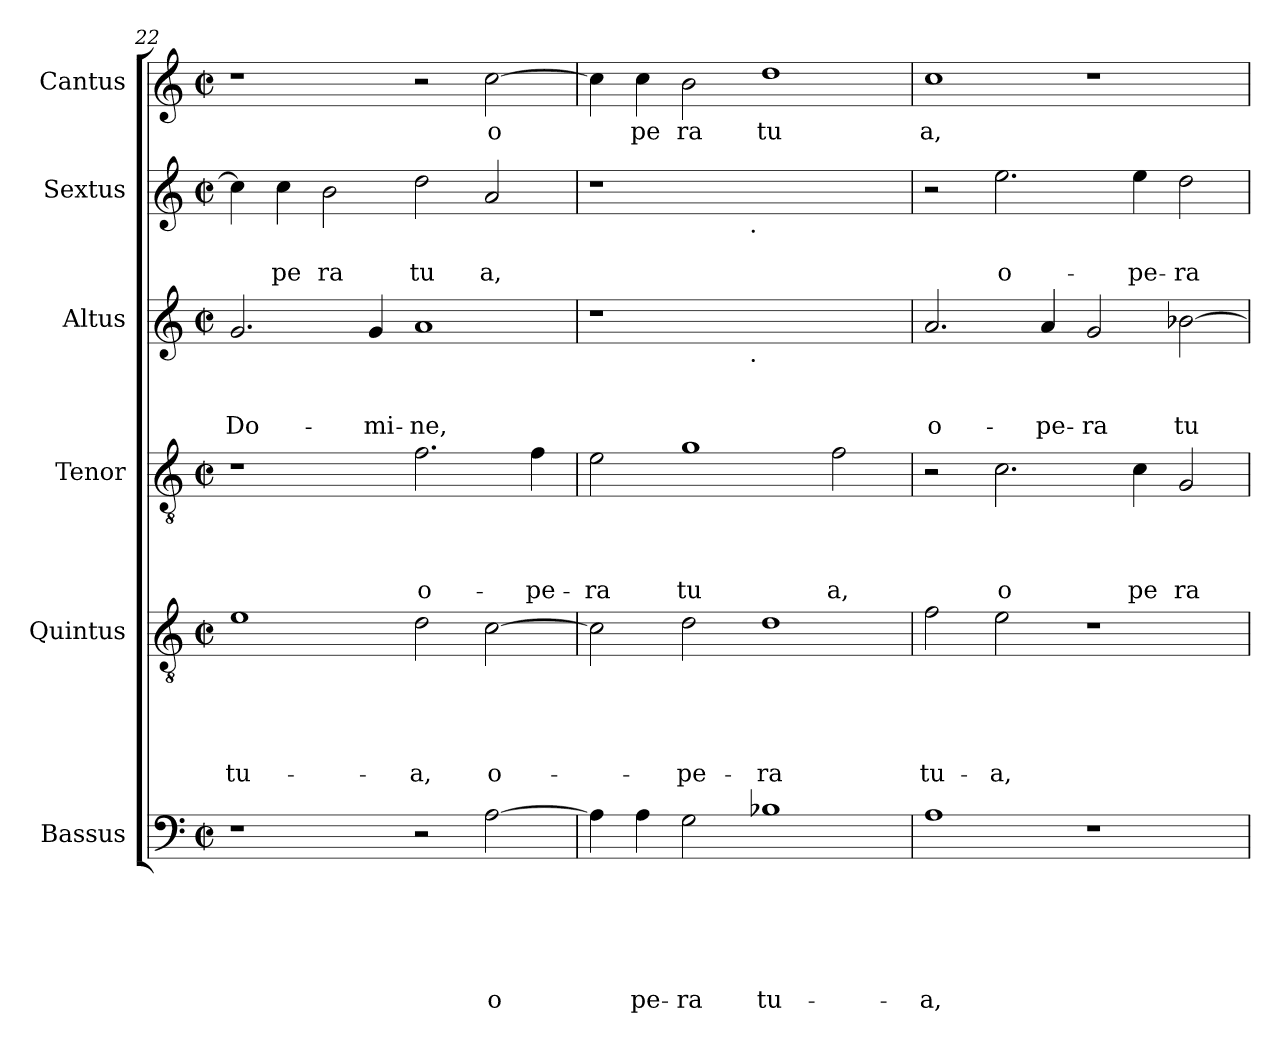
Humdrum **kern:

**kern	**text	**text	**text	**text	**text	**text	**kern	**text	**text	**text	**text	**text	**kern	**text	**text	**text	**text	**kern	**text	**text	**text	**kern	**text	**text	**kern	**text
*part6	*part6	*part6	*part6	*part6	*part6	*part6	*part5	*part5	*part5	*part5	*part5	*part5	*part4	*part4	*part4	*part4	*part4	*part3	*part3	*part3	*part3	*part2	*part2	*part2	*part1	*part1
*staff6	*staff6	*staff6	*staff6	*staff6	*staff6	*staff6	*staff5	*staff5	*staff5	*staff5	*staff5	*staff5	*staff4	*staff4	*staff4	*staff4	*staff4	*staff3	*staff3	*staff3	*staff3	*staff2	*staff2	*staff2	*staff1	*staff1
*I"Bassus	*	*	*	*	*	*	*I"Quintus	*	*	*	*	*	*I"Tenor	*	*	*	*	*I"Altus	*	*	*	*I"Sextus	*	*	*I"Cantus	*
*clefF4	*	*	*	*	*	*	*clefGv2	*	*	*	*	*	*clefGv2	*	*	*	*	*clefG2	*	*	*	*clefG2	*	*	*clefG2	*
*k[]	*	*	*	*	*	*	*k[]	*	*	*	*	*	*k[]	*	*	*	*	*k[]	*	*	*	*k[]	*	*	*k[]	*
*C:	*	*	*	*	*	*	*C:	*	*	*	*	*	*C:	*	*	*	*	*C:	*	*	*	*C:	*	*	*C:	*
*M2/2	*	*	*	*	*	*	*M2/2	*	*	*	*	*	*M2/2	*	*	*	*	*M2/2	*	*	*	*M2/2	*	*	*M2/2	*
*met(c|)	*	*	*	*	*	*	*met(c|)	*	*	*	*	*	*met(c|)	*	*	*	*	*met(c|)	*	*	*	*met(c|)	*	*	*met(c|)	*
=22	=22	=22	=22	=22	=22	=22	=22	=22	=22	=22	=22	=22	=22	=22	=22	=22	=22	=22	=22	=22	=22	=22	=22	=22	=22	=22
!	!	!	!	!	!	!	!	!	!	!	!	!LO:LY:b	!	!	!	!	!	!	!	!	!LO:LY:b	!	!	!	!	!
1r	.	.	.	.	.	.	1e	.	.	.	.	tu-	1r	.	.	.	.	2.g/	.	.	Do-	4cc\]	.	.	1r	.
!	!	!	!	!	!	!	!	!	!	!	!	!	!	!	!	!	!	!	!	!	!	!	!	!LO:LY:b	!	!
.	.	.	.	.	.	.	.	.	.	.	.	.	.	.	.	.	.	.	.	.	.	4cc\	.	pe	.	.
!	!	!	!	!	!	!	!	!	!	!	!	!	!	!	!	!	!	!	!	!	!	!	!	!LO:LY:b	!	!
.	.	.	.	.	.	.	.	.	.	.	.	.	.	.	.	.	.	.	.	.	.	2b\	.	ra	.	.
!	!	!	!	!	!	!	!	!	!	!	!	!	!	!	!	!	!	!	!	!	!LO:LY:b	!	!	!	!	!
.	.	.	.	.	.	.	.	.	.	.	.	.	.	.	.	.	.	4g/	.	.	-mi-	.	.	.	.	.
!	!	!	!	!	!	!	!	!	!	!	!	!LO:LY:b	!	!	!	!	!LO:LY:b	!	!	!	!LO:LY:b	!	!	!LO:LY:b	!	!
2r	.	.	.	.	.	.	2d\	.	.	.	.	-a,	2.f\	.	.	.	o-	1a	.	.	-ne,	2dd\	.	tu	2r	.
!	!	!	!	!	!	!LO:LY:b	!	!	!	!	!	!LO:LY:b	!	!	!	!	!	!	!	!	!	!	!	!LO:LY:b	!	!LO:LY:b
[<2A\	.	.	.	.	.	o	[<2c\	.	.	.	.	o-	.	.	.	.	.	.	.	.	.	2a/	.	a,	[<2cc\	o
!	!	!	!	!	!	!	!	!	!	!	!	!	!	!	!	!	!LO:LY:b	!	!	!	!	!	!	!	!	!
.	.	.	.	.	.	.	.	.	.	.	.	.	4f\	.	.	.	-pe-	.	.	.	.	.	.	.	.	.
!!LO:LB:g=z
=23	=23	=23	=23	=23	=23	=23	=23	=23	=23	=23	=23	=23	=23	=23	=23	=23	=23	=23	=23	=23	=23	=23	=23	=23	=23	=23
!	!	!	!	!	!	!	!	!	!	!	!	!	!	!	!	!	!LO:LY:b	!	!	!	!	!	!	!	!	!
*	*	*	*	*	*	*	*	*	*	*	*	*	*	*	*	*	*	*^	*	*	*	*^	*	*	*	*
4A\]	.	.	.	.	.	.	2c\]	.	.	.	.	.	2e\	.	.	.	-ra	1r	2ryy	.	.	.	1r	2ryy	.	.	4cc\]	.
!	!	!	!	!	!	!LO:LY:b	!	!	!	!	!	!	!	!	!	!	!	!	!	!	!	!	!	!	!	!	!	!LO:LY:b
4A\	.	.	.	.	.	pe-	.	.	.	.	.	.	.	.	.	.	.	.	.	.	.	.	.	.	.	.	4cc\	pe
!	!	!	!	!	!	!LO:LY:b	!	!	!	!	!	!LO:LY:b	!	!	!	!	!LO:LY:b	!	!	!	!	!	!	!	!	!	!	!LO:LY:b
2G\	.	.	.	.	.	-ra	2d\	.	.	.	.	-pe-	1g	.	.	.	tu	.	4...ryy	.	.	.	.	4...ryy	.	.	2b\	ra
!	!	!	!	!	!	!	!	!	!	!	!	!	!	!	!	!	!	!	!	!	!	!	!	!LO:TX:b:t=.	!	!	!	!
!	!	!	!	!	!	!	!	!	!	!	!	!	!	!	!	!	!	!	!LO:TX:b:t=.	!	!	!	!	!	!	!	!	!
.	.	.	.	.	.	.	.	.	.	.	.	.	.	.	.	.	.	.	1ryy	.	.	.	.	1ryy	.	.	.	.
!	!	!	!	!	!	!LO:LY:b	!	!	!	!	!	!LO:LY:b	!	!	!	!	!	!	!	!	!	!	!	!	!	!	!	!LO:LY:b
1B-X	.	.	.	.	.	tu-	1d	.	.	.	.	-ra	.	.	.	.	.	1ryy	.	.	.	.	1ryy	.	.	.	1dd	tu
!	!	!	!	!	!	!	!	!	!	!	!	!	!	!	!	!	!LO:LY:b	!	!	!	!	!	!	!	!	!	!	!
.	.	.	.	.	.	.	.	.	.	.	.	.	2f\	.	.	.	a,	.	.	.	.	.	.	.	.	.	.	.
.	.	.	.	.	.	.	.	.	.	.	.	.	.	.	.	.	.	.	32ryy	.	.	.	.	32ryy	.	.	.	.
=24	=24	=24	=24	=24	=24	=24	=24	=24	=24	=24	=24	=24	=24	=24	=24	=24	=24	=24	=24	=24	=24	=24	=24	=24	=24	=24	=24	=24
!	!	!	!	!	!	!LO:LY:b	!	!	!	!	!	!LO:LY:b	!	!	!	!	!	!	!	!	!	!LO:LY:b	!	!	!	!	!	!LO:LY:b
*	*	*	*	*	*	*	*	*	*	*	*	*	*	*	*	*	*	*v	*v	*	*	*	*	*	*	*	*	*
*	*	*	*	*	*	*	*	*	*	*	*	*	*	*	*	*	*	*	*	*	*	*v	*v	*	*	*	*
1A	.	.	.	.	.	-a,	2f\	.	.	.	.	tu-	2r	.	.	.	.	2.a/	.	.	o-	2r	.	.	1cc	a,
!	!	!	!	!	!	!	!	!	!	!	!	!LO:LY:b	!	!	!	!	!LO:LY:b	!	!	!	!	!	!	!LO:LY:b	!	!
.	.	.	.	.	.	.	2e\	.	.	.	.	-a,	2.c\	.	.	.	o	.	.	.	.	2.ee\	.	o-	.	.
!	!	!	!	!	!	!	!	!	!	!	!	!	!	!	!	!	!	!	!	!	!LO:LY:b	!	!	!	!	!
.	.	.	.	.	.	.	.	.	.	.	.	.	.	.	.	.	.	4a/	.	.	-pe-	.	.	.	.	.
!	!	!	!	!	!	!	!	!	!	!	!	!	!	!	!	!	!	!	!	!	!LO:LY:b	!	!	!	!	!
1r	.	.	.	.	.	.	1r	.	.	.	.	.	.	.	.	.	.	2g/	.	.	-ra	.	.	.	1r	.
!	!	!	!	!	!	!	!	!	!	!	!	!	!	!	!	!	!LO:LY:b	!	!	!	!	!	!	!LO:LY:b	!	!
.	.	.	.	.	.	.	.	.	.	.	.	.	4c\	.	.	.	pe	.	.	.	.	4ee\	.	-pe-	.	.
!	!	!	!	!	!	!	!	!	!	!	!	!	!	!	!	!	!LO:LY:b	!	!	!	!LO:LY:b	!	!	!LO:LY:b	!	!
.	.	.	.	.	.	.	.	.	.	.	.	.	2G/	.	.	.	ra	[>2b-X\	.	.	tu-	2dd\	.	-ra	.	.
=	=	=	=	=	=	=	=	=	=	=	=	=	=	=	=	=	=	=	=	=	=	=	=	=	=	=
*-	*-	*-	*-	*-	*-	*-	*-	*-	*-	*-	*-	*-	*-	*-	*-	*-	*-	*-	*-	*-	*-	*-	*-	*-	*-	*-
